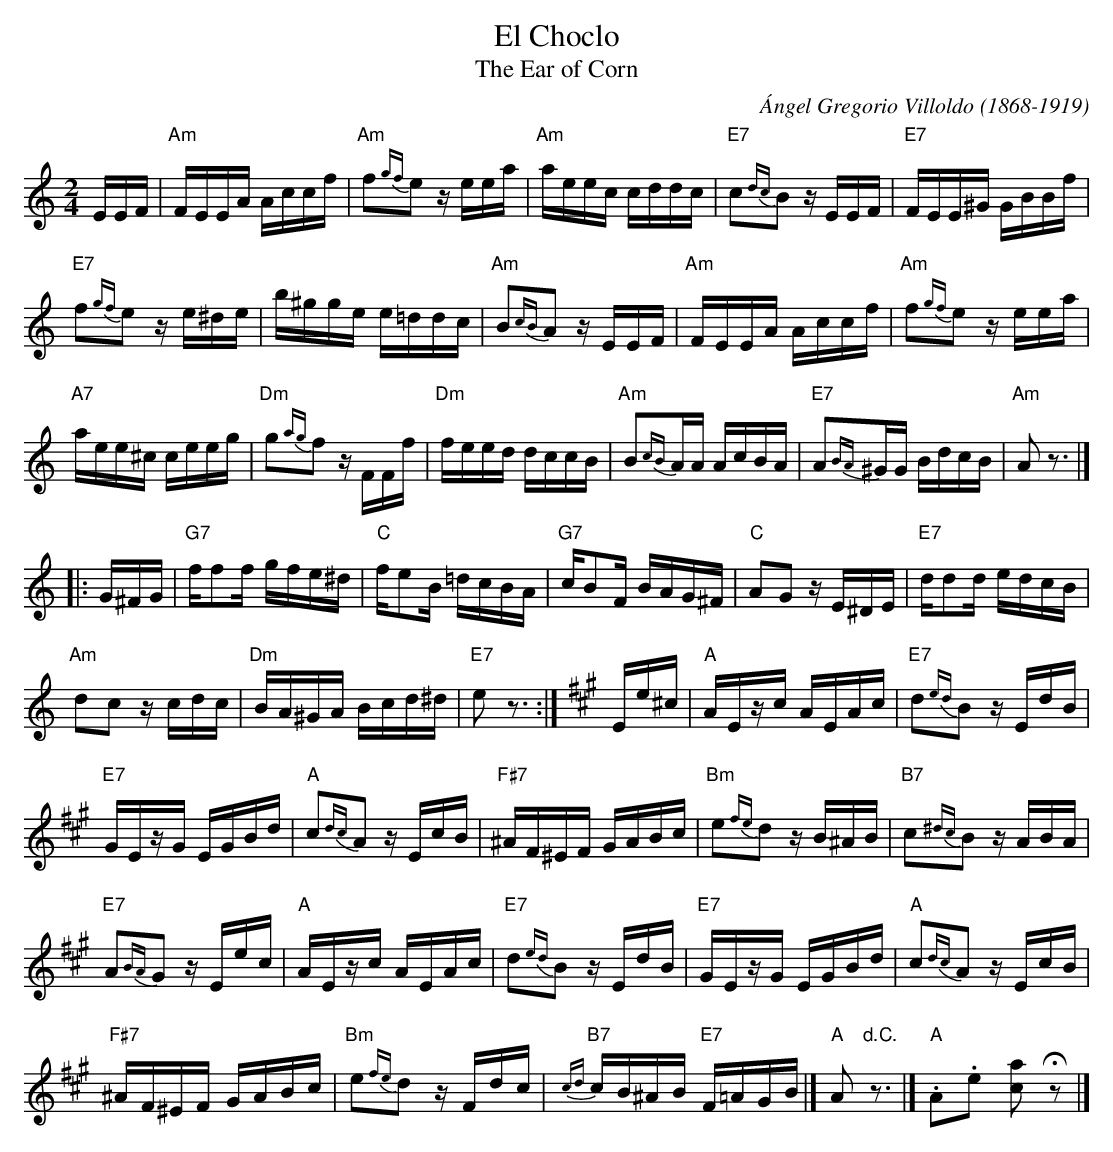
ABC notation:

X:1
T: El Choclo
T: The Ear of Corn
C: \'Angel Gregorio Villoldo (1868-1919)
M: 2/4
L: 1/16
K: Am
EEF |\
"Am"FEEA Accf | "Am"f2{gf}e2 zeea | "Am"aeec cddc | "E7"c2{dc}B2 zEEF | "E7"FEE^G GBBf |
"E7"f2{gf}e2 z e^de | b^gge e=ddc | "Am"B2{cB}A2 zEEF | "Am"FEEA Accf | "Am"f2{gf}e2 zeea |
"A7"aee^c ceeg | "Dm"g2{ag}f2 zFFf | "Dm"feed dccB | "Am"B2{cB}AA AcBA | "E7"A2{BA}^GG BdcB | "Am"A2 z3 |]
|: G^FG |\
"G7"ff2f gfe^d | "C"fe2B =dcBA | "G7"cB2F BAG^F | "C"A2G2 zE^DE | "E7"dd2d edcB |
"Am"d2c2 zcdc | "Dm"BA^GA Bcd^d | "E7"e2z3 :|\
[K:A] Ee^c | "A"AEzc AEAc | "E7"d2{ed}B2 zEdB |
"E7"GEzG EGBd | "A"c2{dc}A2 zEcB | "F#7"^AF^EF GABc | "Bm"e2{fe}d2 zB^AB | "B7"c2{^dc}B2 zABA |
"E7"A2{BA}G2 zEec | "A"AEzc AEAc | "E7"d2{ed}B2 zEdB | "E7"GEzG EGBd | "A"c2{dc}A2 zEcB |
"F#7"^AF^EF GABc | "Bm"e2{fe}d2 zFdc | "B7"{cd}cB^AB "E7"F=AGB |[ "A"A2 "d.C."z3 |[ "A".A2.e2 [a2c2] Hz2 |]
